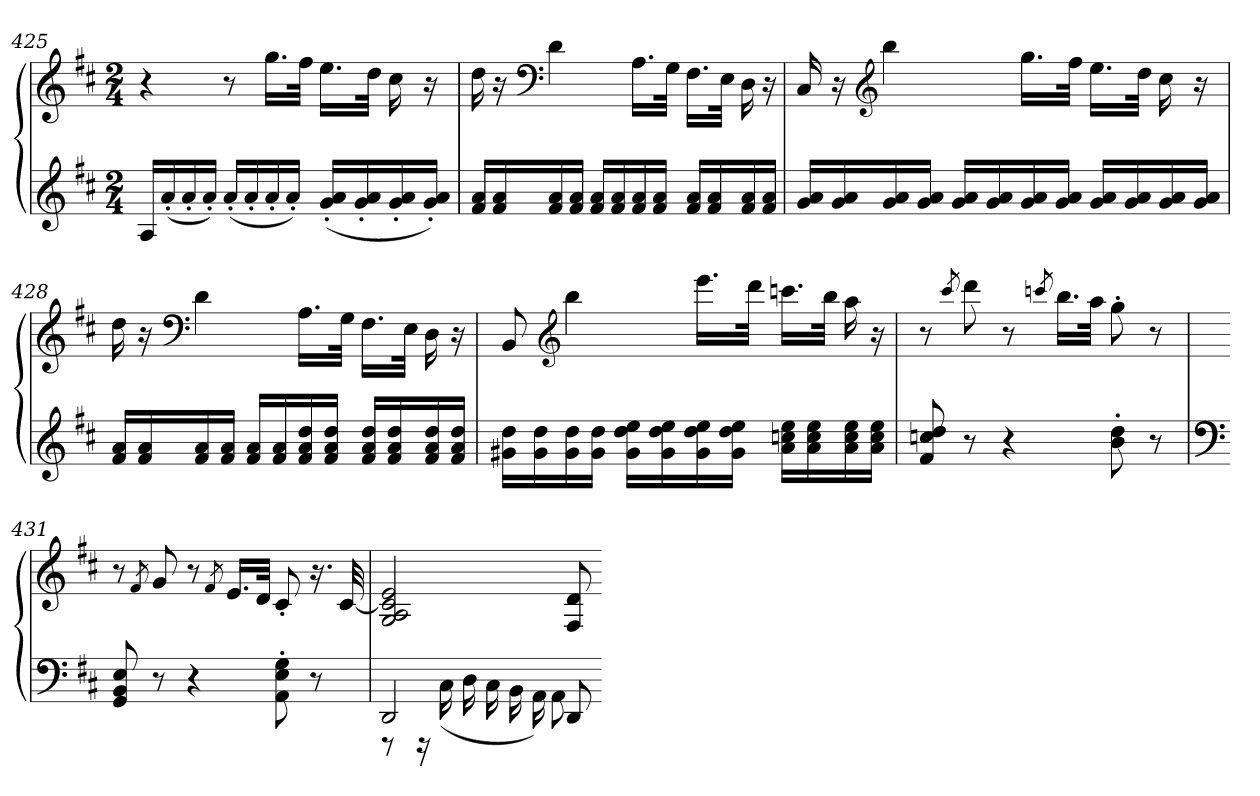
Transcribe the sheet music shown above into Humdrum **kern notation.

**kern	**kern
*part1	*part1
*staff2	*staff1
*clefG2	*clefG2
*k[f#c#]	*k[f#c#]
*D:	*D:
*M2/4	*M2/4
=425	=425
16ALL	4r
(16a'	.
16a'	.
16a'JJ)	.
(16a'LL	8r
16a'	.
16a'	16.ggLL
16a'JJ)	.
.	32ff#JJk
(16g' 16a'LL	16.eeLL
16g' 16a'	.
.	32ddJJk
16g' 16a'	16cc#
16g' 16a'JJ)	16r
=426	=426
16f# 16aLL	16dd
16f# 16a	16r
*	*clefF4
16f# 16a	4d
16f# 16aJJ	.
16f# 16aLL	.
16f# 16a	.
16f# 16a	16.ALL
16f# 16aJJ	.
.	32GJJk
16f# 16aLL	16.F#LL
16f# 16a	.
.	32EJJk
16f# 16a	16D
16f# 16aJJ	16r
=427	=427
16g 16aLL	16C#
16g 16a	16r
*	*clefG2
16g 16a	4bb
16g 16aJJ	.
16g 16aLL	.
16g 16a	.
16g 16a	16.ggLL
16g 16aJJ	.
.	32ff#JJk
16g 16aLL	16.eeLL
16g 16a	.
.	32ddJJk
16g 16a	16cc#
16g 16aJJ	16r
=428	=428
16f# 16aLL	16dd
16f# 16a	16r
*	*clefF4
16f# 16a	4d
16f# 16aJJ	.
16f# 16aLL	.
16f# 16a	.
16f# 16a 16dd	16.ALL
16f# 16a 16ddJJ	.
.	32GJJk
16f# 16a 16ddLL	16.F#LL
16f# 16a 16dd	.
.	32EJJk
16f# 16a 16dd	16D
16f# 16a 16ddJJ	16r
=429	=429
16g#X 16ddLL	8BB
16g# 16dd	.
*	*clefG2
16g# 16dd	4bb
16g# 16ddJJ	.
16g# 16dd 16eeLL	.
16g# 16dd 16ee	.
16g# 16dd 16ee	16.eeeLL
16g# 16dd 16eeJJ	.
.	32dddJJk
16a 16ccn 16eeLL	16.cccnLL
16a 16cc 16ee	.
.	32bbJJk
16a 16cc 16ee	16aa
16a 16cc 16eeJJ	16r
=430	=430
8f# 8ccn 8dd	8r
.	8qccc#
8r	8ddd
4r	8r
.	8qcccn
.	16.bbLL
.	32aaJJk
8b' 8dd'	8gg'
8r	8r
=431	=431
*clefF4	*
8GG 8BB 8E	8r
.	8qf#
8r	8g
4r	8r
.	8qf#
.	16.eLL
.	32dJJk
8AA' 8E' 8G'	8c#'
8r	16.r
.	[32c#
=432	=432
*^	*
2DD	8r	2G 2A 2c#] 2e
.	16r	.
.	(16C#	.
.	16D	.
.	16C#	.
.	16BB	.
.	16AA)	.
8DD	8AA	8F# 8d
*v	*v	*
=-	=-
*-	*-
